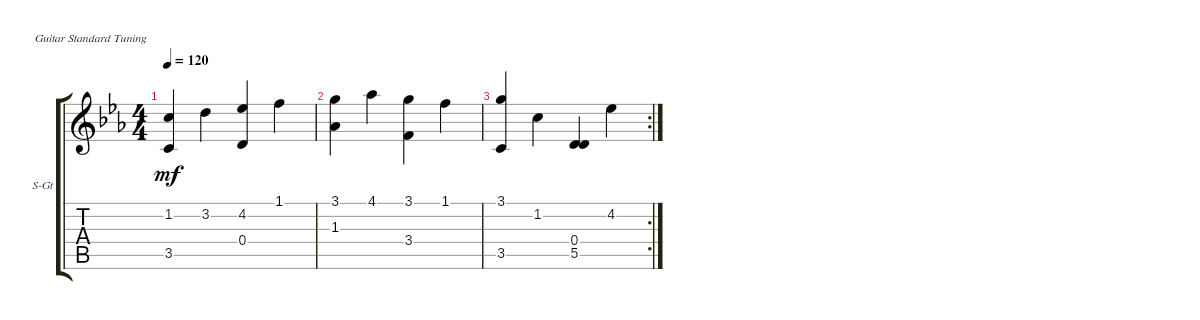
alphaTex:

\defaultSystemsLayout 4
\bracketExtendMode groupsimilarinstruments
\firstSystemTrackNameOrientation horizontal
\otherSystemsTrackNameOrientation horizontal
\track ("Steel Guitar" "S-Gt") {instrument acousticguitarsteel}
\staff {score tabs}
\tuning (E4 B3 G3 D3 A2 E2)
\ts (4 4)
\tempo 120
\clef g2
\ks eb
(1.2 3.5).4{dy mf} 3.2.4 (4.2 0.4).4 1.1.4 |
(3.1 1.3).4 4.1.4 (3.1 3.4).4 1.1.4 |
\rc 2
(3.1 3.5).4 1.2.4 (0.4 5.5).4 4.2.4
